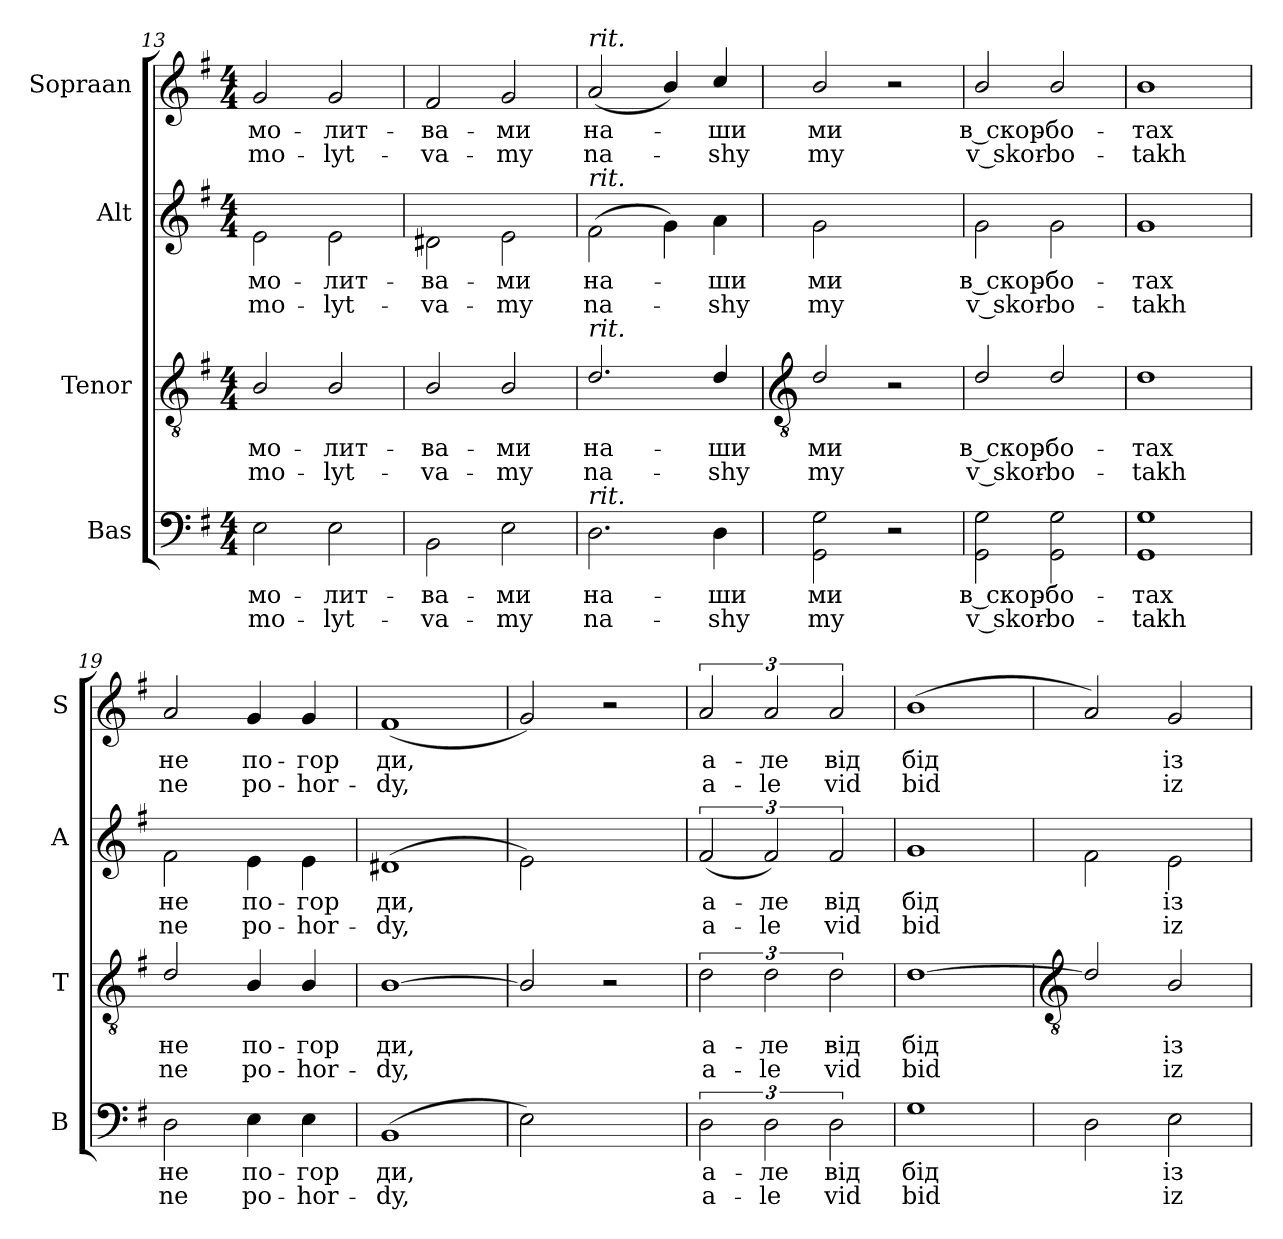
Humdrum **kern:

**kern	**text	**text	**kern	**text	**text	**kern	**text	**text	**kern	**text	**text
*part4	*part4	*part4	*part3	*part3	*part3	*part2	*part2	*part2	*part1	*part1	*part1
*staff4	*staff4	*staff4	*staff3	*staff3	*staff3	*staff2	*staff2	*staff2	*staff1	*staff1	*staff1
*I"Bas	*	*	*I"Tenor	*	*	*I"Alt	*	*	*I"Sopraan	*	*
*I'B	*	*	*I'T	*	*	*I'A	*	*	*I'S	*	*
*clefF4	*	*	*clefGv2	*	*	*clefG2	*	*	*clefG2	*	*
*k[f#]	*	*	*k[f#]	*	*	*k[f#]	*	*	*k[f#]	*	*
*G:	*	*	*G:	*	*	*G:	*	*	*G:	*	*
*M4/4	*	*	*M4/4	*	*	*M4/4	*	*	*M4/4	*	*
=13	=13	=13	=13	=13	=13	=13	=13	=13	=13	=13	=13
!	!LO:LY:b	!LO:LY:b	!	!LO:LY:b	!LO:LY:b	!	!LO:LY:b	!LO:LY:b	!	!LO:LY:b	!LO:LY:b
2E\	мо-	-mo-	2B/	мо-	-mo-	2e\	мо-	-mo-	2g/	мо-	-mo-
!	!LO:LY:b	!LO:LY:b	!	!LO:LY:b	!LO:LY:b	!	!LO:LY:b	!LO:LY:b	!	!LO:LY:b	!LO:LY:b
2E\	-лит-	-lyt-	2B/	-лит-	-lyt-	2e\	-лит-	-lyt-	2g/	-лит-	-lyt-
=14	=14	=14	=14	=14	=14	=14	=14	=14	=14	=14	=14
!	!LO:LY:b	!LO:LY:b	!	!LO:LY:b	!LO:LY:b	!	!LO:LY:b	!LO:LY:b	!	!LO:LY:b	!LO:LY:b
2BB\	-ва-	-va-	2B/	-ва-	-va-	2d#X\	-ва-	-va-	2f#/	-ва-	-va-
!	!LO:LY:b	!LO:LY:b	!	!LO:LY:b	!LO:LY:b	!	!LO:LY:b	!LO:LY:b	!	!LO:LY:b	!LO:LY:b
2E\	-ми	my	2B/	-ми	my	2e\	-ми	my	2g/	-ми	my
=15	=15	=15	=15	=15	=15	=15	=15	=15	=15	=15	=15
!	!	!	!	!	!	!	!	!	!LO:TX:a:i:t=rit.	!	!
!	!	!	!	!	!	!LO:TX:a:i:t=rit.	!	!	!	!	!
!	!	!	!LO:TX:a:i:t=rit.	!	!	!	!	!	!	!	!
!LO:TX:a:i:t=rit.	!	!	!	!	!	!	!	!	!	!	!
!	!LO:LY:b	!LO:LY:b	!	!LO:LY:b	!LO:LY:b	!	!LO:LY:b	!LO:LY:b	!	!LO:LY:b	!LO:LY:b
2.D\	на-	-na-	2.d/	на-	-na-	(>2f#\	на-	-na-	(<2a/	на-	-na-
.	.	.	.	.	.	4g\)	.	.	4b/)	.	.
!	!LO:LY:b	!LO:LY:b	!	!LO:LY:b	!LO:LY:b	!	!LO:LY:b	!LO:LY:b	!	!LO:LY:b	!LO:LY:b
4D\	-ши	shy	4d/	-ши	shy	4a\	-ши	shy	4cc/	-ши	shy
!!LO:LB:g=z
=16	=16	=16	=16	=16	=16	=16	=16	=16	=16	=16	=16
*	*	*	*clefGv2	*	*	*	*	*	*	*	*
!	!LO:LY:b	!LO:LY:b	!	!LO:LY:b	!LO:LY:b	!	!LO:LY:b	!LO:LY:b	!	!LO:LY:b	!LO:LY:b
2GG\ 2G\	ми	my	2d/	ми	my	2g\	ми	my	2b/	ми	my
2r	.	.	2r	.	.	2ryy	.	.	2r	.	.
=17	=17	=17	=17	=17	=17	=17	=17	=17	=17	=17	=17
!	!LO:LY:b	!LO:LY:b	!	!LO:LY:b	!LO:LY:b	!	!LO:LY:b	!LO:LY:b	!	!LO:LY:b	!LO:LY:b
2GG\ 2G\	в скор-	-v skor-	2d/	в скор-	-v skor-	2g\	в скор-	-v skor-	2b/	в скор-	-v skor-
!	!LO:LY:b	!LO:LY:b	!	!LO:LY:b	!LO:LY:b	!	!LO:LY:b	!LO:LY:b	!	!LO:LY:b	!LO:LY:b
2GG\ 2G\	-бо-	-bo-	2d/	-бо-	-bo-	2g\	-бо-	-bo-	2b/	-бо-	-bo-
=18	=18	=18	=18	=18	=18	=18	=18	=18	=18	=18	=18
!	!LO:LY:b	!LO:LY:b	!	!LO:LY:b	!LO:LY:b	!	!LO:LY:b	!LO:LY:b	!	!LO:LY:b	!LO:LY:b
1GG 1G	-тах	takh	1d	-тах	takh	1g	-тах	takh	1b	-тах	takh
=19	=19	=19	=19	=19	=19	=19	=19	=19	=19	=19	=19
!	!LO:LY:b	!LO:LY:b	!	!LO:LY:b	!LO:LY:b	!	!LO:LY:b	!LO:LY:b	!	!LO:LY:b	!LO:LY:b
2D\	не	ne	2d/	не	ne	2f#\	не	ne	2a/	не	ne
!	!LO:LY:b	!LO:LY:b	!	!LO:LY:b	!LO:LY:b	!	!LO:LY:b	!LO:LY:b	!	!LO:LY:b	!LO:LY:b
4E\	по-	-po-	4B/	по-	-po-	4e\	по-	-po-	4g/	по-	-po-
!	!LO:LY:b	!LO:LY:b	!	!LO:LY:b	!LO:LY:b	!	!LO:LY:b	!LO:LY:b	!	!LO:LY:b	!LO:LY:b
4E\	-гор	hor-	4B/	-гор	hor-	4e\	-гор	hor-	4g/	-гор	hor-
=20	=20	=20	=20	=20	=20	=20	=20	=20	=20	=20	=20
!	!LO:LY:b	!LO:LY:b	!	!LO:LY:b	!LO:LY:b	!	!LO:LY:b	!LO:LY:b	!	!LO:LY:b	!LO:LY:b
(>1BB	-ди,	dy,	[1B	-ди,	dy,	(>1d#X	-ди,	dy,	(>1f#	-ди,	dy,
=21	=21	=21	=21	=21	=21	=21	=21	=21	=21	=21	=21
2E\)	.	.	2B/]	.	.	2e\)	.	.	2g/)	.	.
2ryy	.	.	2r	.	.	2ryy	.	.	2r	.	.
=22	=22	=22	=22	=22	=22	=22	=22	=22	=22	=22	=22
!	!LO:LY:b	!LO:LY:b	!	!LO:LY:b	!LO:LY:b	!	!LO:LY:b	!LO:LY:b	!	!LO:LY:b	!LO:LY:b
3D	а-	-a-	3d	а-	-a-	(<3f#	а-	-a-	3a	а-	-a-
!	!LO:LY:b	!LO:LY:b	!	!LO:LY:b	!LO:LY:b	!	!LO:LY:b	!LO:LY:b	!	!LO:LY:b	!LO:LY:b
3D	-ле	le	3d	-ле	le	3f#)	-ле	le	3a	-ле	le
!	!LO:LY:b	!LO:LY:b	!	!LO:LY:b	!LO:LY:b	!	!LO:LY:b	!LO:LY:b	!	!LO:LY:b	!LO:LY:b
3D	вiд	vid	3d	вiд	vid	3f#	вiд	vid	3a	вiд	vid
=23	=23	=23	=23	=23	=23	=23	=23	=23	=23	=23	=23
!	!LO:LY:b	!LO:LY:b	!	!LO:LY:b	!LO:LY:b	!	!LO:LY:b	!LO:LY:b	!	!LO:LY:b	!LO:LY:b
1G	бiд	bid	[1d	бiд	bid	1g	бiд	bid	(>1b	бiд	bid
!!LO:LB:g=z
=24	=24	=24	=24	=24	=24	=24	=24	=24	=24	=24	=24
*	*	*	*clefGv2	*	*	*	*	*	*	*	*
2D\	.	.	2d/]	.	.	2f#\	.	.	2a/)	.	.
!	!LO:LY:b	!LO:LY:b	!	!LO:LY:b	!LO:LY:b	!	!LO:LY:b	!LO:LY:b	!	!LO:LY:b	!LO:LY:b
2E\	iз-	-iz-	2B/	iз-	-iz-	2e\	iз-	-iz-	2g/	iз-	-iz-
=	=	=	=	=	=	=	=	=	=	=	=
*-	*-	*-	*-	*-	*-	*-	*-	*-	*-	*-	*-
